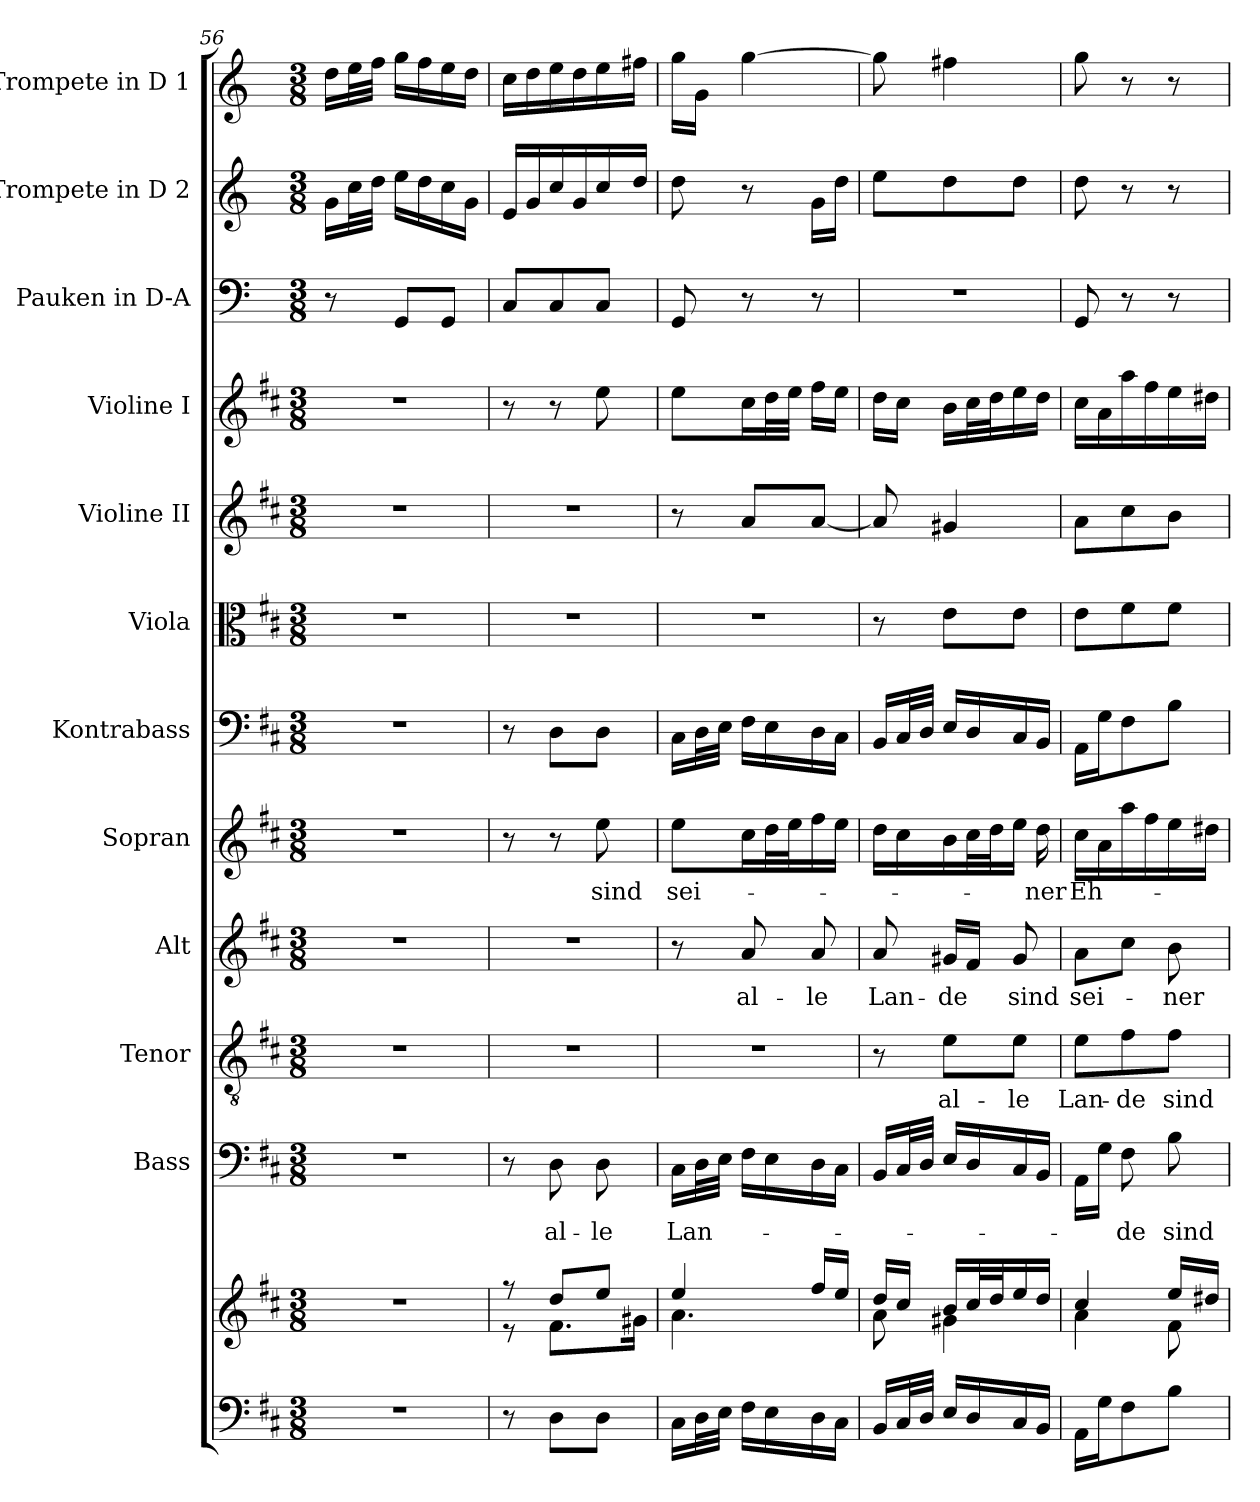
**kern	**kern	**kern	**text	**kern	**text	**kern	**text	**kern	**text	**kern	**kern	**kern	**kern	**kern	**kern	**kern
*part12	*part12	*part11	*part11	*part10	*part10	*part9	*part9	*part8	*part8	*part7	*part6	*part5	*part4	*part3	*part2	*part1
*staff13	*staff12	*staff11	*staff11	*staff10	*staff10	*staff9	*staff9	*staff8	*staff8	*staff7	*staff6	*staff5	*staff4	*staff3	*staff2	*staff1
*	*	*I"Bass	*	*I"Tenor	*	*I"Alt	*	*I"Sopran	*	*I"Kontrabass	*I"Viola	*I"Violine II	*I"Violine I	*I"Pauken in D-A	*I"Trompete in D 2	*I"Trompete in D 1
*	*	*I'B.	*	*I'T.	*	*I'A.	*	*I'S.	*	*I'Kb.	*I'Vla.	*I'Vl. II	*I'Vl. I	*I'Pauk.	*I'Trp. D 2	*I'Trp. D 1
*clefF4	*clefG2	*clefF4	*	*clefGv2	*	*clefG2	*	*clefG2	*	*clefF4	*clefC3	*clefG2	*clefG2	*clefF4	*clefG2	*clefG2
*	*	*	*	*	*	*	*	*	*	*ITrd7c12	*	*	*	*ITrd-1c-2	*ITrd-1c-2	*ITrd-1c-2
*k[f#c#]	*k[f#c#]	*k[f#c#]	*	*k[f#c#]	*	*k[f#c#]	*	*k[f#c#]	*	*k[f#c#]	*k[f#c#]	*k[f#c#]	*k[f#c#]	*k[f#c#]	*k[f#c#]	*k[f#c#]
*D:	*D:	*D:	*	*D:	*	*D:	*	*D:	*	*D:	*D:	*D:	*D:	*D:	*D:	*D:
*M3/8	*M3/8	*M3/8	*	*M3/8	*	*M3/8	*	*M3/8	*	*M3/8	*M3/8	*M3/8	*M3/8	*M3/8	*M3/8	*M3/8
=56	=56	=56	=56	=56	=56	=56	=56	=56	=56	=56	=56	=56	=56	=56	=56	=56
4.r	4.r	4.r	.	4.r	.	4.r	.	4.r	.	4.r	4.r	4.r	4.r	8r	16a\LL	16ee\LL
.	.	.	.	.	.	.	.	.	.	.	.	.	.	.	32dd\L	32ff#\L
.	.	.	.	.	.	.	.	.	.	.	.	.	.	.	32ee\JJJ	32gg\JJJ
.	.	.	.	.	.	.	.	.	.	.	.	.	.	8AA/L	16ff#\LL	16aa\LL
.	.	.	.	.	.	.	.	.	.	.	.	.	.	.	16ee\	16gg\
.	.	.	.	.	.	.	.	.	.	.	.	.	.	8AA/J	16dd\	16ff#\
.	.	.	.	.	.	.	.	.	.	.	.	.	.	.	16a\JJ	16ee\JJ
!!LO:PB:g=z
=57	=57	=57	=57	=57	=57	=57	=57	=57	=57	=57	=57	=57	=57	=57	=57	=57
*	*^	*	*	*	*	*	*	*	*	*	*	*	*	*	*	*
8r	8r	8r	8r	.	4.r	.	4.r	.	8r	.	8r	4.r	4.r	8r	8D/L	16f#/LL	16dd\LL
.	.	.	.	.	.	.	.	.	.	.	.	.	.	.	.	16a/	16ee\
!	!	!	!	!LO:LY:b	!	!	!	!	!	!	!	!	!	!	!	!	!
8D\L	8dd/L	8.f#\L	8D\	al-	.	.	.	.	8r	.	8DD\L	.	.	8r	8D/	16dd/	16ff#\
.	.	.	.	.	.	.	.	.	.	.	.	.	.	.	.	16a/	16ee\
!	!	!	!	!LO:LY:b	!	!	!	!	!	!LO:LY:b	!	!	!	!	!	!	!
8D\J	8ee/J	.	8D\	-le	.	.	.	.	8ee\	sind	8DD\J	.	.	8ee\	8D/J	16dd/	16ff#\
.	.	16g#X\Jk	.	.	.	.	.	.	.	.	.	.	.	.	.	16ee/JJ	16gg#X\JJ
=58	=58	=58	=58	=58	=58	=58	=58	=58	=58	=58	=58	=58	=58	=58	=58	=58	=58
!	!	!	!	!LO:LY:b	!	!	!	!	!	!LO:LY:b	!	!	!	!	!	!	!
16C#\LL	4ee/	4.a\	16C#\LL	Lan-	4.r	.	8r	.	8ee\L	sei-	16CC#\LL	4.r	8r	8ee\L	8AA/	8ee\	16aa\LL
32D\L	.	.	32D\L	.	.	.	.	.	.	.	32DD\L	.	.	.	.	.	16a\JJ
32E\JJJ	.	.	32E\JJJ	.	.	.	.	.	.	.	32EE\JJJ	.	.	.	.	.	.
!	!	!	!	!	!	!	!	!LO:LY:b	!	!	!	!	!	!	!	!	!
16F#\LL	.	.	16F#\LL	.	.	.	8a/	al-	16cc#\L	.	16FF#\LL	.	8a/L	16cc#\L	8r	8r	[4aa\
16E\	.	.	16E\	.	.	.	.	.	32dd\L	.	16EE\	.	.	32dd\L	.	.	.
.	.	.	.	.	.	.	.	.	32ee\J	.	.	.	.	32ee\JJJ	.	.	.
!	!	!	!	!	!	!	!	!LO:LY:b	!	!	!	!	!	!	!	!	!
16D\	16ff#/LL	.	16D\	.	.	.	8a/	-le	16ff#\	.	16DD\	.	[8a/J	16ff#\LL	8r	16a\LL	.
16C#\JJ	16ee/JJ	.	16C#\JJ	.	.	.	.	.	16ee\JJ	.	16CC#\JJ	.	.	16ee\JJ	.	16ee\JJ	.
=59	=59	=59	=59	=59	=59	=59	=59	=59	=59	=59	=59	=59	=59	=59	=59	=59	=59
!	!	!	!	!	!	!	!	!LO:LY:b	!	!	!	!	!	!	!	!	!
16BB/LL	16dd/LL	8a\	16BB/LL	.	8r	.	8a/	Lan-	16dd\LL	.	16BBB/LL	8r	8a/]	16dd\LL	4.r	8ff#\L	8aa\]
32C#/L	16cc#/JJ	.	32C#/L	.	.	.	.	.	16cc#\	.	32CC#/L	.	.	16cc#\JJ	.	.	.
32D/JJJ	.	.	32D/JJJ	.	.	.	.	.	.	.	32DD/JJJ	.	.	.	.	.	.
!	!	!	!	!	!	!LO:LY:b	!	!LO:LY:b	!	!	!	!	!	!	!	!	!
16E/LL	16b/LL	4g#X\	16E/LL	.	8e\L	al-	16g#X/LL	-de	16b\	.	16EE/LL	8e\L	4g#X/	16b\LL	.	8ee\	4gg#X\
16D/	32cc#/L	.	16D/	.	.	.	16f#/JJ	.	32cc#\L	.	16DD/	.	.	32cc#\L	.	.	.
.	32dd/J	.	.	.	.	.	.	.	32dd\J	.	.	.	.	32dd\J	.	.	.
!	!	!	!	!	!	!LO:LY:b	!	!LO:LY:b	!	!	!	!	!	!	!	!	!
16C#/	16ee/	.	16C#/	.	8e\J	-le	8g#/	sind	16ee\JJ	.	16CC#/	8e\J	.	16ee\	.	8ee\J	.
!	!	!	!	!	!	!	!	!	!	!LO:LY:b	!	!	!	!	!	!	!
16BB/JJ	16dd/JJ	.	16BB/JJ	.	.	.	.	.	16dd\	-ner	16BBB/JJ	.	.	16dd\JJ	.	.	.
=60	=60	=60	=60	=60	=60	=60	=60	=60	=60	=60	=60	=60	=60	=60	=60	=60	=60
!	!	!	!	!	!	!LO:LY:b	!	!LO:LY:b	!	!LO:LY:b	!	!	!	!	!	!	!
16AA\LL	4cc#/	4a\	16AA\LL	.	8e\L	Lan-	8a\L	sei-	16cc#\LL	Eh-	16AAA\LL	8e\L	8a\L	16cc#\LL	8AA/	8ee\	8aa\
16G\J	.	.	16G\JJ	.	.	.	.	.	16a\	.	16GG\J	.	.	16a\	.	.	.
!	!	!	!	!LO:LY:b	!	!LO:LY:b	!	!	!	!	!	!	!	!	!	!	!
8F#\	.	.	8F#\	-de	8f#\	-de	8cc#\J	.	16aa\	.	8FF#\	8f#\	8cc#\	16aa\	8r	8r	8r
.	.	.	.	.	.	.	.	.	16ff#\	.	.	.	.	16ff#\	.	.	.
!	!	!	!	!LO:LY:b	!	!LO:LY:b	!	!LO:LY:b	!	!	!	!	!	!	!	!	!
8B\J	16ee/LL	8f#\	8B\	sind	8f#\J	sind	8b\	-ner	16ee\	.	8BB\J	8f#\J	8b\J	16ee\	8r	8r	8r
.	16dd#X/JJ	.	.	.	.	.	.	.	16dd#X\JJ	.	.	.	.	16dd#X\JJ	.	.	.
*	*v	*v	*	*	*	*	*	*	*	*	*	*	*	*	*	*	*
=	=	=	=	=	=	=	=	=	=	=	=	=	=	=	=	=
*-	*-	*-	*-	*-	*-	*-	*-	*-	*-	*-	*-	*-	*-	*-	*-	*-
